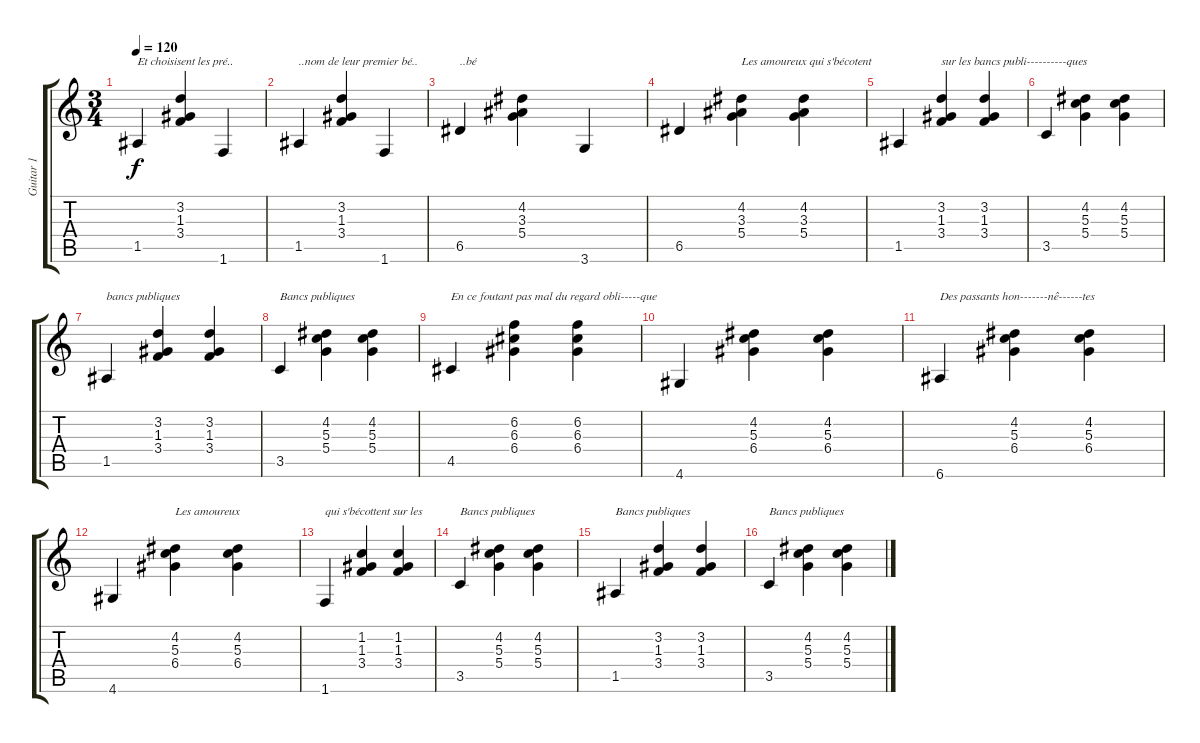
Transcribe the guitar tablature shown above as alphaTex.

\track ("Guitar 1" "Guitar 1") {instrument acousticguitarnylon}
\staff {score tabs}
\tuning (E4 B3 G3 D3 A2 E2) {hide}
\ts (3 4)
\tempo 120
\clef g2
\ks c
1.5.4{txt "Et choisisent les pré.." dy f} (3.2 1.3 3.4).4 1.6.4 |
1.5.4{txt "..nom de leur premier bé.."} (3.2 1.3 3.4).4 1.6.4 |
6.5.4{txt "..bé"} (4.2 3.3 5.4).4 3.6.4 |
6.5.4 (4.2 3.3 5.4).4{txt "Les amoureux qui s'bécotent"} (4.2 3.3 5.4).4 |
1.5.4 (3.2 1.3 3.4).4{txt "sur les bancs publi----------ques"} (3.2 1.3 3.4).4 |
3.5.4 (4.2 5.3 5.4).4 (4.2 5.3 5.4).4 |
1.5.4{txt "bancs publiques"} (3.2 1.3 3.4).4 (3.2 1.3 3.4).4 |
3.5.4{txt "Bancs publiques"} (4.2 5.3 5.4).4 (4.2 5.3 5.4).4 |
4.5.4{txt "En ce foutant pas mal du regard obli-----que"} (6.2 6.3 6.4).4 (6.2 6.3 6.4).4 |
4.6.4 (4.2 5.3 6.4).4 (4.2 5.3 6.4).4 |
6.6.4{txt "Des passants hon-------nê------tes"} (4.2 5.3 6.4).4 (4.2 5.3 6.4).4 |
4.6.4 (4.2 5.3 6.4).4{txt "Les amoureux"} (4.2 5.3 6.4).4 |
1.6.4{txt "qui s'bécottent sur les "} (1.2 1.3 3.4).4 (1.2 1.3 3.4).4 |
3.5.4{txt "Bancs publiques"} (4.2 5.3 5.4).4 (4.2 5.3 5.4).4 |
1.5.4{txt "Bancs publiques"} (3.2 1.3 3.4).4 (3.2 1.3 3.4).4 |
3.5.4{txt "Bancs publiques"} (4.2 5.3 5.4).4 (4.2 5.3 5.4).4
